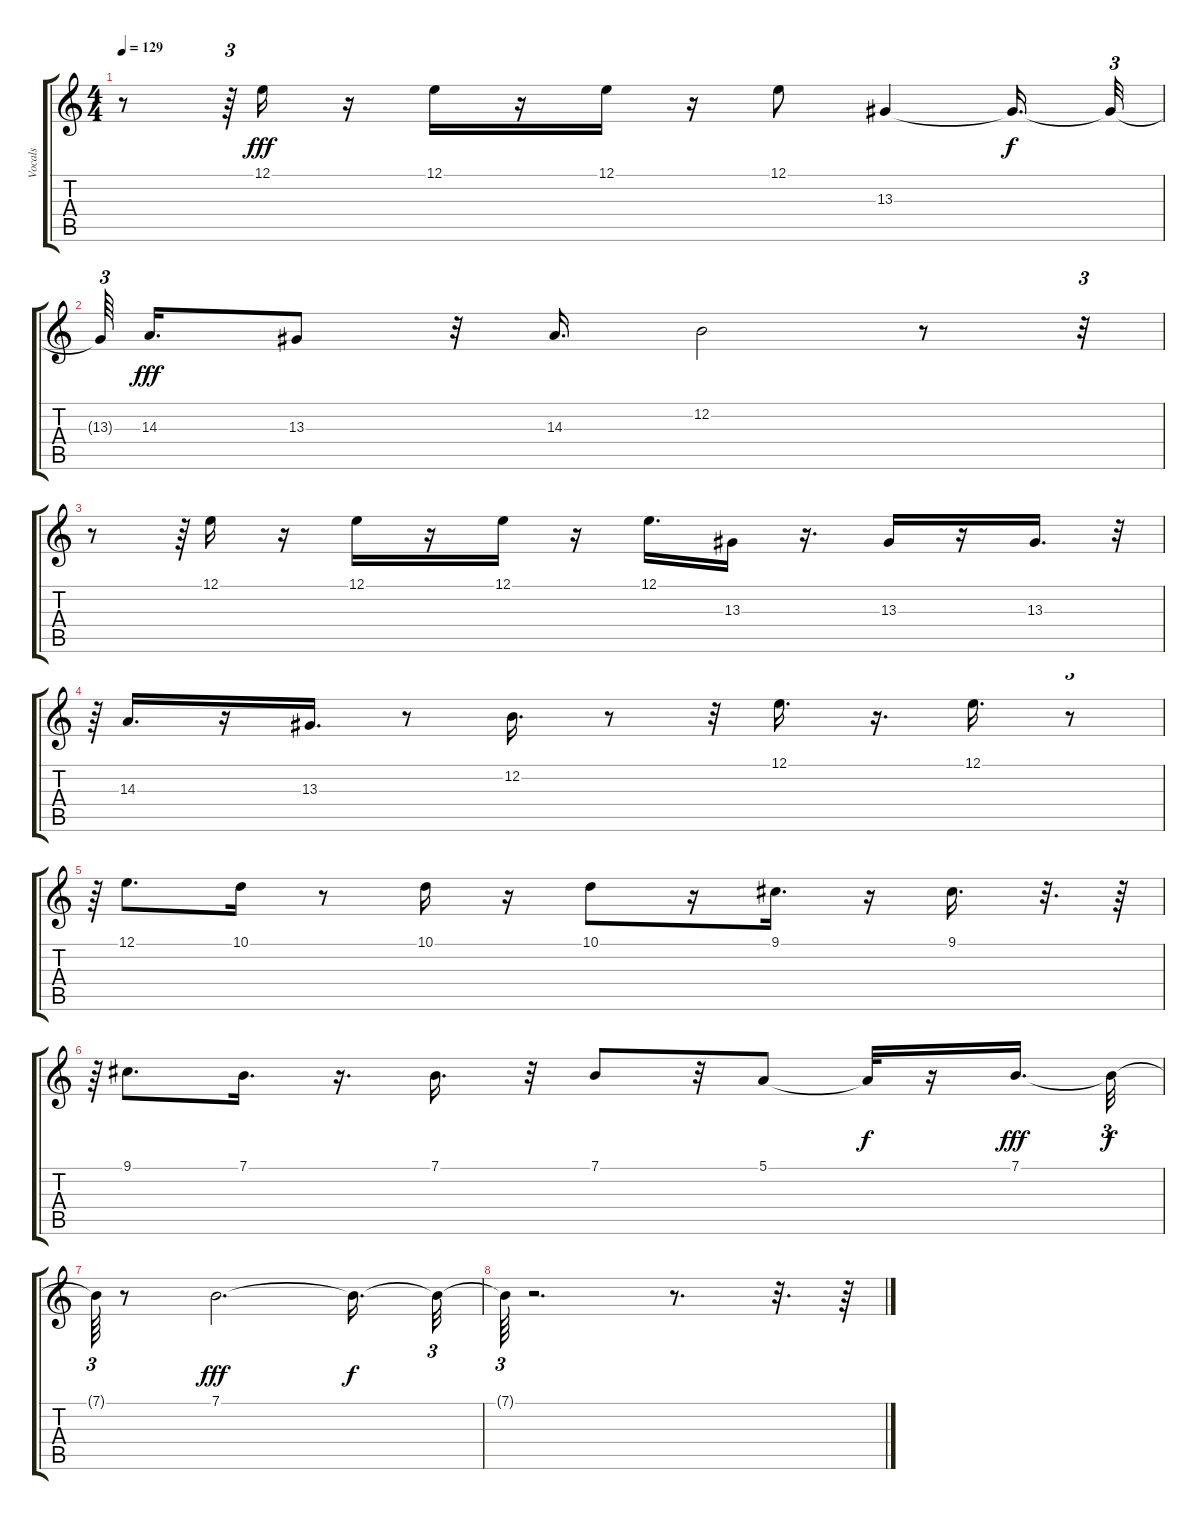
\track ("Vocals" "Vocals") {instrument flute}
\staff {score tabs}
\tuning (E4 B3 G3 D3 A2 E2) {hide}
\ts (4 4)
\tempo 129
\clef g2
\ks c
r.8{dy f} r.64{tu (3 2)} 12.1.16{dy fff} r.16 12.1.16 r.16 12.1.16 r.16 12.1.8 13.3.4 13.3{t}.16{d dy f} 13.3{t}.32{tu (3 2)} |
13.3{t}.64{tu (3 2) beam splitsecondary} 14.3.16{d dy fff} 13.3.8 r.32 14.3.16{d} 12.2.2 r.8 r.32{tu (3 2)} |
r.8 r.64{tu (3 2)} 12.1.16 r.16 12.1.16 r.16 12.1.16 r.16 12.1.16{d} 13.3.16 r.16{d} 13.3.16 r.16 13.3.16{d} r.32{tu (3 2)} |
r.64{tu (3 2)} 14.3.16{d} r.16 13.3.16{d} r.8 12.2.16{d} r.8 r.32 12.1.16{d} r.16{d} 12.1.16{d} r.8{tu (3 2)} |
r.64{tu (3 2)} 12.1.8{d} 10.1.16 r.8 10.1.16 r.16 10.1.8 r.16 9.1.16{d} r.16 9.1.16{d} r.32{d} r.64 |
r.64{tu (3 2)} 9.1.8{d} 7.1.16{d} r.16{d} 7.1.16{d} r.32 7.1.8 r.32 5.1.8 5.1{t}.32{dy f} r.16 7.1.16{d dy fff} 7.1{t}.32{tu (3 2) dy f} |
7.1{t}.64{tu (3 2)} r.8 7.1.2{d dy fff} 7.1{t}.16{d dy f} 7.1{t}.32{tu (3 2)} |
7.1{t}.64{tu (3 2)} r.2{d} r.8{d} r.32{d} r.64
